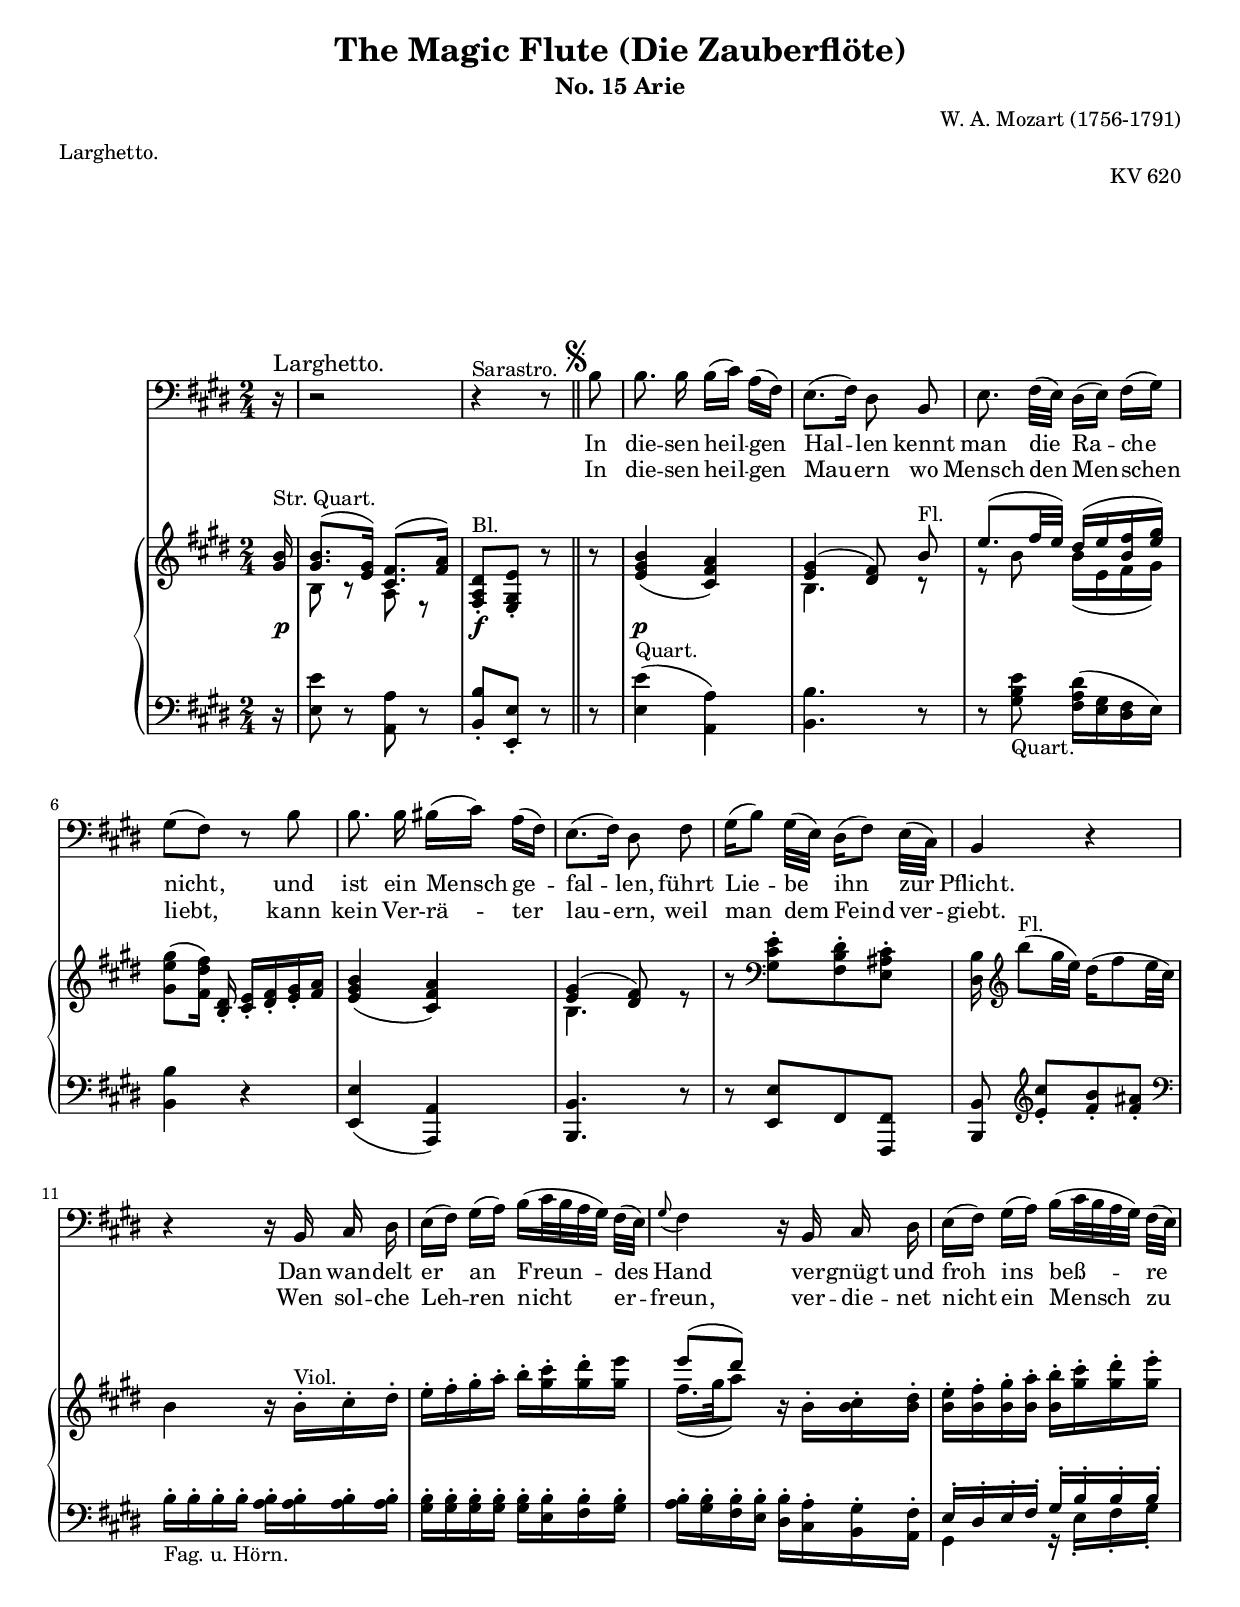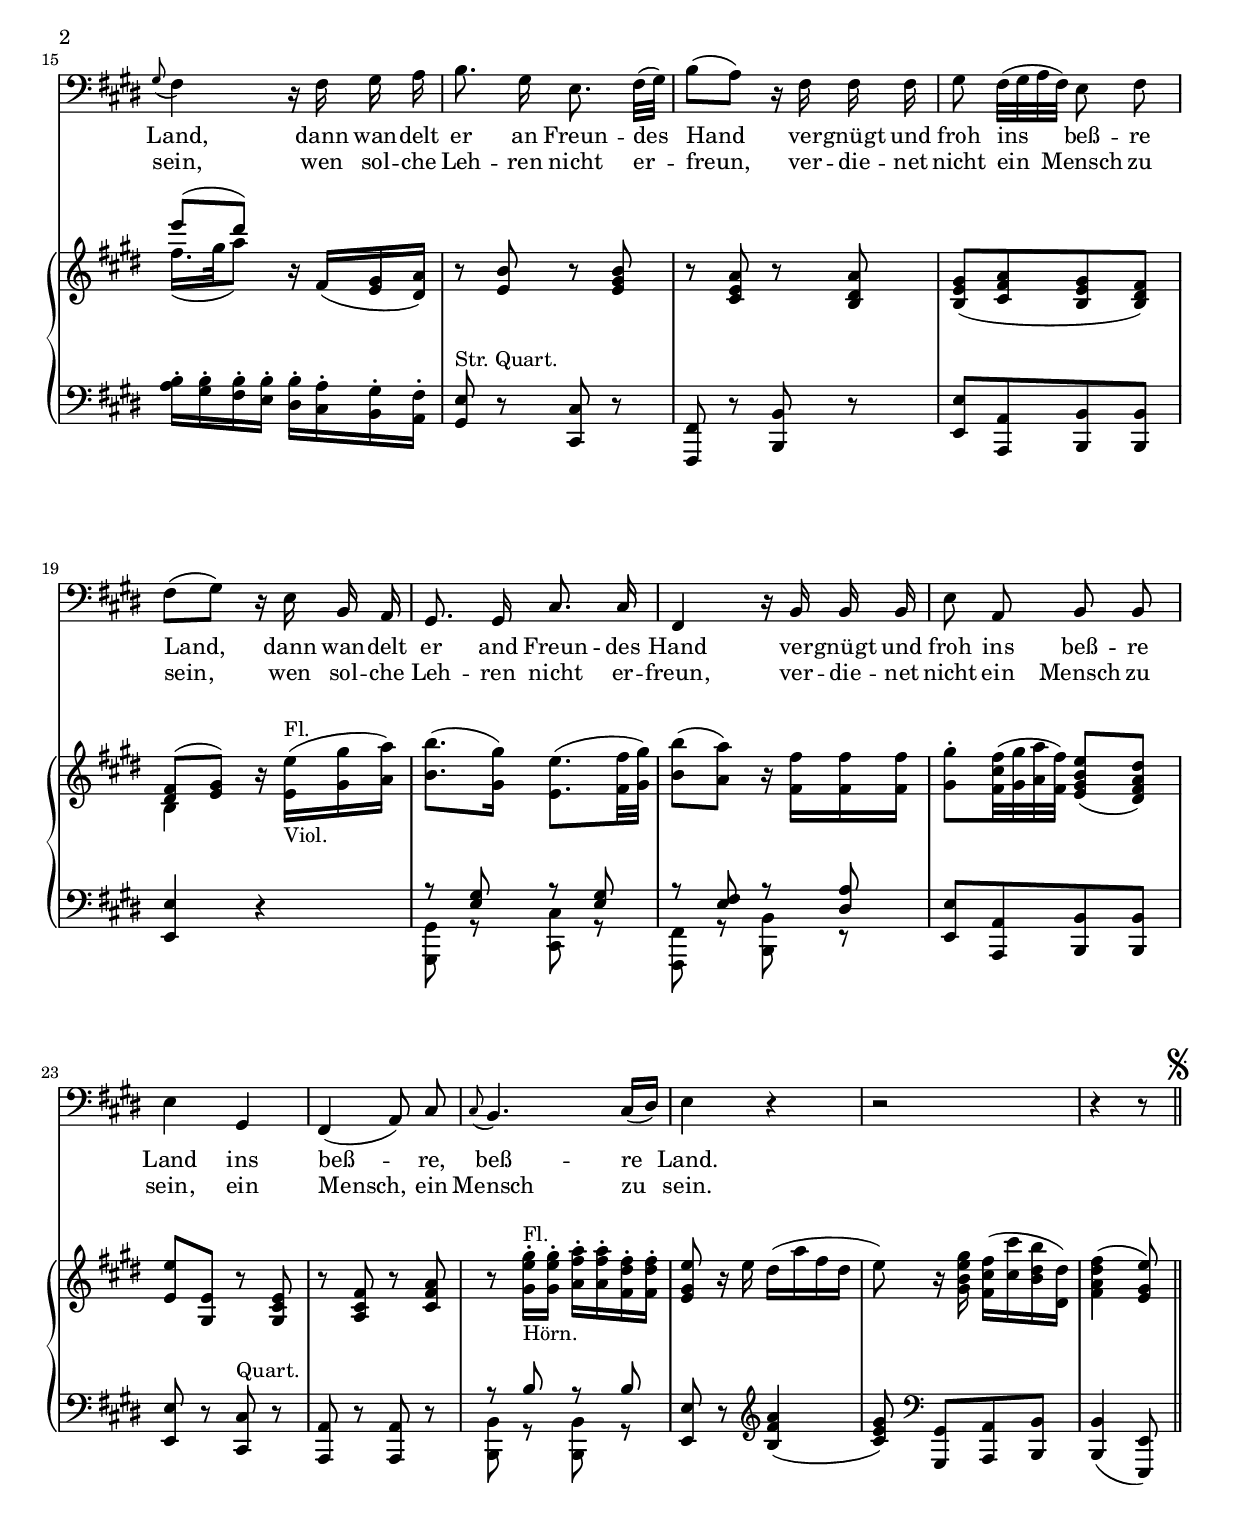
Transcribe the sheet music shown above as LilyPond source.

\version "2.19.65"

\paper {
    page-top-space = #0.0
    %indent = 0.0
    %line-width = 18.0\cm
    ragged-bottom = ##f
    ragged-last-bottom = ##f
   %page-count = 5

   system-system-spacing =
    #'(
       %(basic-distance . 0)
       %(minimum-distance . 0)
       %(padding . 5)
       %(stretchability . 20)
      )
}

%#(set-default-paper-size "a4")

#(set-global-staff-size 18)

\include "articulate.ly"

\header {
  
  title = "The Magic Flute (Die Zauberflöte)"
  subtitle = "No. 15 Arie"
  composer = "W. A. Mozart (1756-1791)"
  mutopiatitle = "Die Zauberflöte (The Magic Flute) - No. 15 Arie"
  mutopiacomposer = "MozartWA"
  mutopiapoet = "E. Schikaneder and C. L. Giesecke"
  opus = "KV 620"
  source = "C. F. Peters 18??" % IMSLP272122-PMLP20137-Zauberfloete_(Partitur_Peters).pdf
  date = "1791"
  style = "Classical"
  meter = "Larghetto."
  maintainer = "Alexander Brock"
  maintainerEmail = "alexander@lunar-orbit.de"
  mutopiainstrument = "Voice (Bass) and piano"

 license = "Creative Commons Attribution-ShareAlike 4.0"
  
}

mysegno = {
  \once \override Score.RehearsalMark.font-size = #1
  \mark \markup { \musicglyph #"scripts.segno" }
}

melodyintro = \relative c {
  \set Score.tempoHideNote = ##t
  \tempo 8 = 60
  \partial 16
  r16^\markup{\larger{"Larghetto."}} |
  r2 |
  r4^"Sarastro." r8 \bar "||" \mysegno
}

melodylayout = \relative c {
  b'8 |
  b8. \noBeam b16 b([ cis]) a( fis)
  e8.( fis16) dis8 \noBeam b
  e8. fis32([ e]) dis16([ e]) fis( gis)
  gis8( fis)r b
  b8. \noBeam b16 bis([ cis]) a( fis)
  e8.( fis16) dis8 \noBeam fis
  gis16( b8) gis32([ e]) dis16([ fis8]) e32( cis)
  b4 r 
  r r16 b \noBeam cis \noBeam dis
  e([ fis)] gis([ a)] b([ cis32 b a gis)] fis( e)
  \appoggiatura gis8 fis4 r16 b, \noBeam cis \noBeam dis
  e([ fis)] gis([ a)] b([ cis32 b a gis)] fis( e)
  \appoggiatura gis8 fis4 r16 fis \noBeam gis \noBeam a
  b8. \noBeam gis16 e8. fis32([ gis])
  b8( a)r16 fis \noBeam fis \noBeam fis
  gis8 \noBeam fis32( gis a fis) e8 \noBeam fis
  fis( gis)r16 e \noBeam b \noBeam a
  gis8. \noBeam gis16 cis8. \noBeam cis16
  fis,4r16 b \noBeam b \noBeam b
  e8 \noBeam a, b \noBeam b
  e4 gis,
  fis( a8) \noBeam  cis
  \appoggiatura cis b4. cis16( dis)
  e4r
  r2
  r4 r8 
  \bar "||" 

  
}

melodymidi = \relative c {
  b'8 |
  b8. \noBeam b16 b([ cis]) a( fis)
  e8.( fis16) dis8 \noBeam b
  e8. fis32([ e]) dis16([ e]) fis( gis)
  gis8( fis)r b
  b8. \noBeam b16 bis([ cis]) a( fis)
  e8.( fis16) dis8 \noBeam fis
  gis16( b8) gis32([ e]) dis16([ fis8]) e32( cis)
  b4 r 
  r r16 b \noBeam cis \noBeam dis
  e([ fis)] gis([ a)] b([ cis32 b a gis)] fis( e)
  gis8( fis8) r16 b, \noBeam cis \noBeam dis
  e([ fis)] gis([ a)] b([ cis32 b a gis)] fis( e)
  gis8( fis8) r16 fis \noBeam gis \noBeam a
  b8. \noBeam gis16 e8. fis32([ gis])
  b8( a)r16 fis \noBeam fis \noBeam fis
  gis8 \noBeam fis32( gis a fis) e8 \noBeam fis
  fis( gis)r16 e \noBeam b \noBeam a
  gis8. \noBeam gis16 cis8. \noBeam cis16
  fis,4r16 b \noBeam b \noBeam b
  e8 \noBeam a, b \noBeam b
  e4 gis,
  fis( a8) \noBeam  cis
  cis8( b4) cis16( dis)
  e4r
  r2
  r4 r8 
  \bar "||" 

  
}

rhintro =  \relative c' {
   \partial 16
  <gis' b>16^"Str. Quart." |
  << {<gis b>8. ( <e gis>16) <cis fis>8.( <fis a>16) | } \\
     { b,8 r a r | } >>
  <fis a dis>8-.^"Bl." <e gis e'>-. r
  \bar "||" \mysegno
}

rh =  \relative c' {
 
  r8 |
  <e gis b>4( <cis fis a>) |
  << { <e gis>4( <dis fis>8) \noBeam b'^\markup{"Fl."} |
     e8.( fis32 e) dis16( e <b fis'> <e gis>)|
     }
     \\ { b,4. r8|
     r8 b' b16( e, fis gis) |}
  >>
  <gis e' gis>8([ <fis dis' fis>16]) \noBeam
     <b, dis>-. <cis e>-. <dis fis>-. <e gis>-. <fis a> |
  <e gis b>4( <cis fis a>) |
  << { <e gis>4( <dis fis>8)} \\
     { b4. r8|}
  >>
  r8 \clef bass <gis cis e>-.[ <fis b dis>-. <e ais cis>-.]|
  <dis b'>16 \noBeam \clef treble b'''8^"Fl."( gis32 e) dis16( fis8 e32 cis)|
  b4 r16 b-.^"Viol." cis-. dis-.|
  e-. fis-. gis-. a-. b-. <gis cis>-. <gis dis'>-. <gis e'>|
  << { e'8( dis)} \\ { fis,16.( gis32 a8)} >> r16 b,-. <b cis>-. <b dis>-. |
  <b e>-. <b fis'>-. <b gis'>-. <b a'>-. <b b'>-. <gis' cis>-. <gis dis'>-. <gis e'>-.|
  << { e'8( dis)} \\ { fis,16.( gis32 a8)} >> r16 fis,16( <e gis> <dis a'>)|
  r8 <e b'>r <e gis b>|
  r <cis e a>r <b dis a'>|
  <b e gis>([ <cis fis a> <b e gis> <b dis fis>])|
  << { <dis fis>( <e gis>) } \\{ b4} >> r16 <e e'>^"Fl."_"Viol."( <gis gis'> <a a'>)|
  <b b'>8.( <gis gis'>16) <e e'>8.( <fis fis'>32 <gis gis'>)|
  <b b'>8( <a a'>) r16 <fis fis'> <fis fis'> <fis fis'>
  <gis gis'>8-. <fis cis' fis>32( <gis gis'> <a a'> <fis fis'>) <e gis b e>8( <dis fis a dis>)|
  <e e'> <gis, e'>r <gis cis e>|
  r8 <a cis fis>r <cis fis a>|
  r <gis' e' gis>16-.^"Fl."_"Hörn." <gis e' gis>-. <a fis' a>-. <a fis' a>-. <fis dis' fis>-. <fis dis' fis>-.|
  <e gis e'>8 r16 e' dis( a' fis dis|
  e8) r16 <gis, b e gis> <fis cis' fis>( <cis' cis'> <b dis b'> <dis, dis'>)|
  <fis a dis fis>4( <e gis e'>8)

\bar "||" \mysegno
}

lhintro = \relative c {
  \partial 16
  r16
  <e e'>8r <a, a'>r|
  <b b'>-. <e, e'>-.r \bar "||"  \mysegno
}

lh = \relative c {
   r8 |
  <e e'>4(^"Quart." <a, a'>)|
  <b b'>4.r8
  r8 <gis' b e>_"Quart." <fis a dis>16( <e gis> <dis fis> e)
  <b b'>4r|
  <e, e'>( <a, a'>)|
  <b b'>4. r8|
  r8 <e e'>[ fis <fis, fis'>]|
  <b b'> \clef treble <e'' cis'>-.[ <fis b>-. <fis ais>-.] |
  \clef bass b,16-._"Fag. u. Hörn." b-. b-. b-. <a b>-. <a b>-. <a b>-. <a b>-.|
  <gis b>-. <gis b>-. <gis b>-. <gis b>-. <gis b>-. <e b'>-. <fis b>-. <gis b>-. |
  <a b>-. <gis b>-. <fis b>-. <e b'>-. <dis b'>-. <cis a'>-. <b gis'>-. <a fis'>-. |
  << { e'-. dis-. e-. fis-. gis-. b-. b-. b-.} \\ {gis,4 r16 e'-. fis-. gis-.} >>
  <a b>-. <gis b>-. <fis b>-. <e b'>-. <dis b'>-. <cis a'>-. <b gis'>-. <a fis'>-.|
  <gis e'>8^"Str. Quart." r <cis, cis'>r|
  <fis, fis'>r <b b'>r |
  <e e'>[ <a, a'> <b b'> <b b'>]|
  <e e'>4 r
  << {r8 <e' gis> r <e gis>|
     r <e fis> r <dis a'>} \\ { <gis,, gis'>8r <cis cis'>r|
  <fis, fis'>r <b b'>r } >>
  <e e'>[ <a, a'> <b b'> <b b'>]
  <e e'>8 r <cis cis'>^"Quart." r|
  <a a'>r <a a'>r |
  << {r b'' r b} \\ { <b,, b'>r <b b'>r } >>
  <e e'>8 r \clef treble <b'' fis' a>4( |
  <cis e gis>8) \clef bass <gis,, gis'>[ <a a'> <b b'>]|
  <b b'>4( <e, e'>8)
  
  \bar "||"
}

songtext =  \lyricmode {
%\override LyricText.self-alignment-X = #LEFT
In die -- sen heil -- gen Hal -- len
kennt man die Ra -- che nicht,
und ist ein Mensch ge -- fal -- len, führt
Lie -- be ihn zur Pflicht.
Dan wan -- delt er an Freun -- des Hand
ver -- gnügt und froh ins beß -- re Land,
dann wan -- delt er an Freun -- des Hand
ver -- gnügt  und froh ins beß -- re Land,
dann wan -- delt er and Freun -- des Hand
ver -- gnügt und froh ins beß -- re Land
ins beß -- re, beß -- re Land.
}

songtexttwo =  \lyricmode {
%\override LyricText.self-alignment-X = #LEFT
In die -- sen heil -- gen Mau -- ern
wo Mensch den Men -- schen liebt,
kann kein Ver -- rä -- ter lau -- ern,
weil man dem Feind ver -- giebt.
Wen sol -- che Leh -- ren nicht er -- freun,
ver -- die -- net nicht ein Mensch zu sein,
wen sol -- che Leh -- ren nicht er -- freun,
ver -- die -- net nicht ein Mensch zu sein,
wen sol -- che Leh -- ren nicht er -- freun,
ver -- die -- net nicht ein Mensch zu sein,
ein Mensch, ein Mensch zu sein.
}


% The score definition
\score {

<<

  \time 2/4

    \override Score.VerticalAxisGroup #'remove-first = ##t
  \new Staff <<

            \new Voice = "mel" { \clef bass \key e \major \melodyintro \melodylayout}
            \new Lyrics = "one" \lyricsto mel \songtext
            \new Lyrics = "two" \lyricsto mel \songtexttwo
  >>
  \new PianoStaff <<
    \new Staff \with {
      \consists #Merge_rests_engraver
    }
    <<
      \new Voice { \key e \major \rhintro \rh}
    >>
      \new Dynamics {
        s16\p
        s2
        s2 \f
        r2 \p
  }
    \new Staff \with {
      \consists #Merge_rests_engraver
    }
    <<
      \new Voice { \clef bass \key e \major \lhintro \lh}
    >>

  >>

>>

\layout {
  \context {
    \RemoveEmptyStaffContext
  }
}

}


\score {

<<

  \time 2/4

    \override Score.VerticalAxisGroup #'remove-first = ##t
  \new Staff <<
    \set Staff.midiInstrument = #"reed organ"
            \new Voice = "mel" { \clef bass \key e \major \melodyintro \melodymidi \melodymidi}
            \new Voice = "meloct" { \clef bass \key e \major \transpose c c' {\melodyintro \melodymidi \melodymidi}}
            \new Lyrics = "one" \lyricsto mel \songtext
            \new Lyrics = "two" \lyricsto mel \songtexttwo
  >>
  \new PianoStaff <<
    \new Staff \with {
      \consists #Merge_rests_engraver
    }
    <<
      \set Staff.midiInstrument = #"acoustic grand"
      \new Voice { \key e \major \rhintro \rh \rh}
    >>
      \new Dynamics {
        s16\p
        s2
        s2 \f
        r2 \p
  }
    \new Staff \with {
      \consists #Merge_rests_engraver
    }
    <<
      \set Staff.midiInstrument = #"acoustic grand"
      \new Voice { \clef bass \key e \major \lhintro \lh \lh }
    >>

  >>

>>

\midi {
  \tempo 8 = 60
  \context {
    \Score
    midiMinimumVolume = #0.8
    midiMaximumVolume = #0.8
  }
}

}